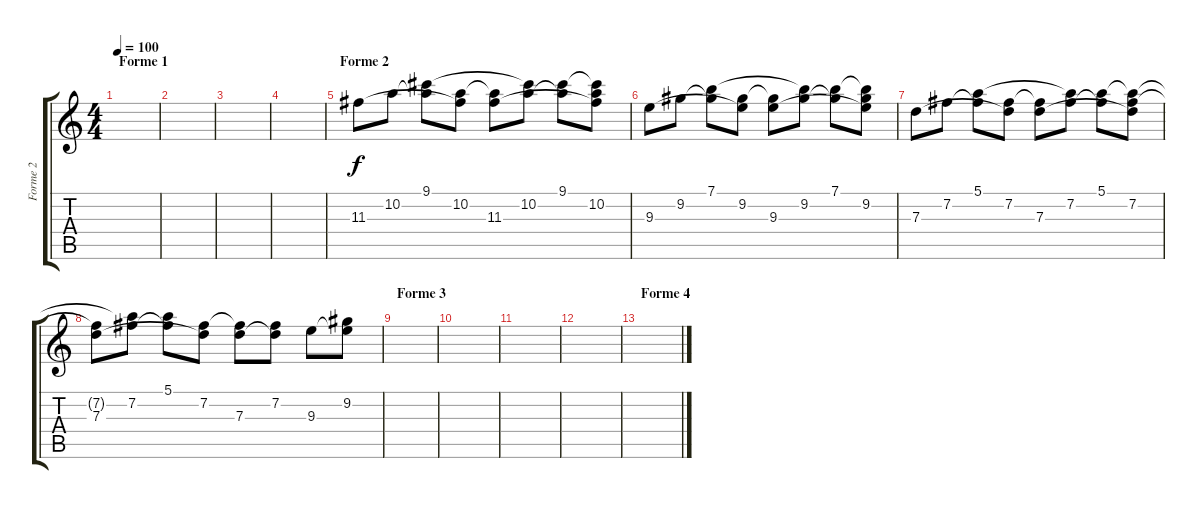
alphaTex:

\track ("Forme 2" "Forme 2") {instrument acousticguitarsteel}
\staff {score tabs}
\tuning (E4 B3 G3 D3 A2 E2) {hide}
\ts (4 4)
\section ("" "Forme 1")
\tempo 100
\clef g2
\ks c
|
|
|
|
\section ("" "Forme 2")
11.3.8 10.2.8 (9.1 10.2{t}).8 (10.2 11.3{t}).8 (10.2{t} 11.3).8 (9.1{t} 10.2).8 (9.1 10.2{t}).8 (9.1{t} 10.2 11.3{t}).8 |
9.3.8 9.2.8 (7.1 9.2{t}).8 (9.2 9.3{t}).8 (9.2{t} 9.3).8 (7.1{t} 9.2).8 (7.1 9.2{t}).8 (7.1{t} 9.2 9.3{t}).8 |
7.3.8 7.2.8 (5.1 7.2{t}).8 (7.2 7.3{t}).8 (7.2{t} 7.3).8 (5.1{t} 7.2).8 (5.1 7.2{t}).8 (5.1{t} 7.2 7.3{t}).8 |
(7.2{t} 7.3).8 (5.1{t} 7.2).8 (5.1 7.2{t}).8 (7.2 7.3{t}).8 (7.2{t} 7.3).8 (7.2 7.3{t}).8 9.3.8 (9.2 9.3{t}).8 |
\section ("" "Forme 3")
|
|
|
|
\section ("" "Forme 4")
